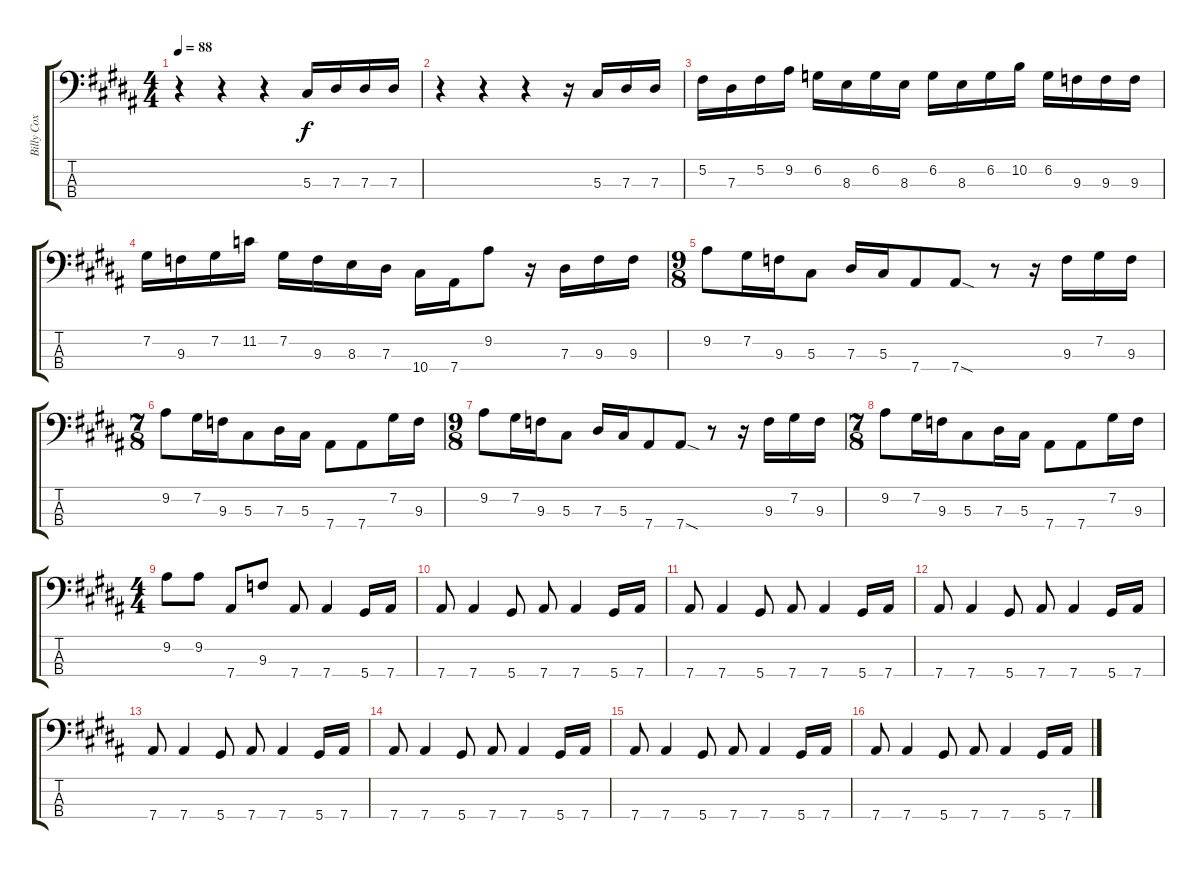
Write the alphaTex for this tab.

\track ("Billy Cox" "Billy Cox") {instrument electricbassfinger}
\staff {score tabs}
\tuning (Gb2 Db2 Ab1 Eb1) {hide}
\ts (4 4)
\tempo 88
\clef f4
\ks b
r.4{dy f} r.4 r.4 5.3.16 7.3.16 7.3.16 7.3.16 |
r.4 r.4 r.4 r.16 5.3.16 7.3.16 7.3.16 |
5.2.16 7.3.16 5.2.16 9.2.16 6.2.16 8.3.16 6.2.16 8.3.16 6.2.16 8.3.16 6.2.16 10.2.16 6.2.16 9.3.16 9.3.16 9.3.16 |
7.2.16 9.3.16 7.2.16 11.2.16 7.2.16 9.3.16 8.3.16 7.3.16 10.4.16 7.4.16 9.2.8 r.16 7.3.16 9.3.16 9.3.16 |
\ts (9 8)
9.2.8 7.2.16 9.3.16 5.3.8 7.3.16 5.3.16 7.4.8 7.4{sod}.8 r.8 r.16 9.3.16 7.2.16 9.3.16 |
\ts (7 8)
9.2.8 7.2.16 9.3.16 5.3.8 7.3.16 5.3.16 7.4.8 7.4.8 7.2.16 9.3.16 |
\ts (9 8)
9.2.8 7.2.16 9.3.16 5.3.8 7.3.16 5.3.16 7.4.8 7.4{sod}.8 r.8 r.16 9.3.16 7.2.16 9.3.16 |
\ts (7 8)
9.2.8 7.2.16 9.3.16 5.3.8 7.3.16 5.3.16 7.4.8 7.4.8 7.2.16 9.3.16 |
\ts (4 4)
9.2.8 9.2.8 7.4.8 9.3.8 7.4.8 7.4.4 5.4.16 7.4.16 |
7.4.8 7.4.4 5.4.8 7.4.8 7.4.4 5.4.16 7.4.16 |
7.4.8 7.4.4 5.4.8 7.4.8 7.4.4 5.4.16 7.4.16 |
7.4.8 7.4.4 5.4.8 7.4.8 7.4.4 5.4.16 7.4.16 |
7.4.8 7.4.4 5.4.8 7.4.8 7.4.4 5.4.16 7.4.16 |
7.4.8 7.4.4 5.4.8 7.4.8 7.4.4 5.4.16 7.4.16 |
7.4.8 7.4.4 5.4.8 7.4.8 7.4.4 5.4.16 7.4.16 |
7.4.8 7.4.4 5.4.8 7.4.8 7.4.4 5.4.16 7.4.16
